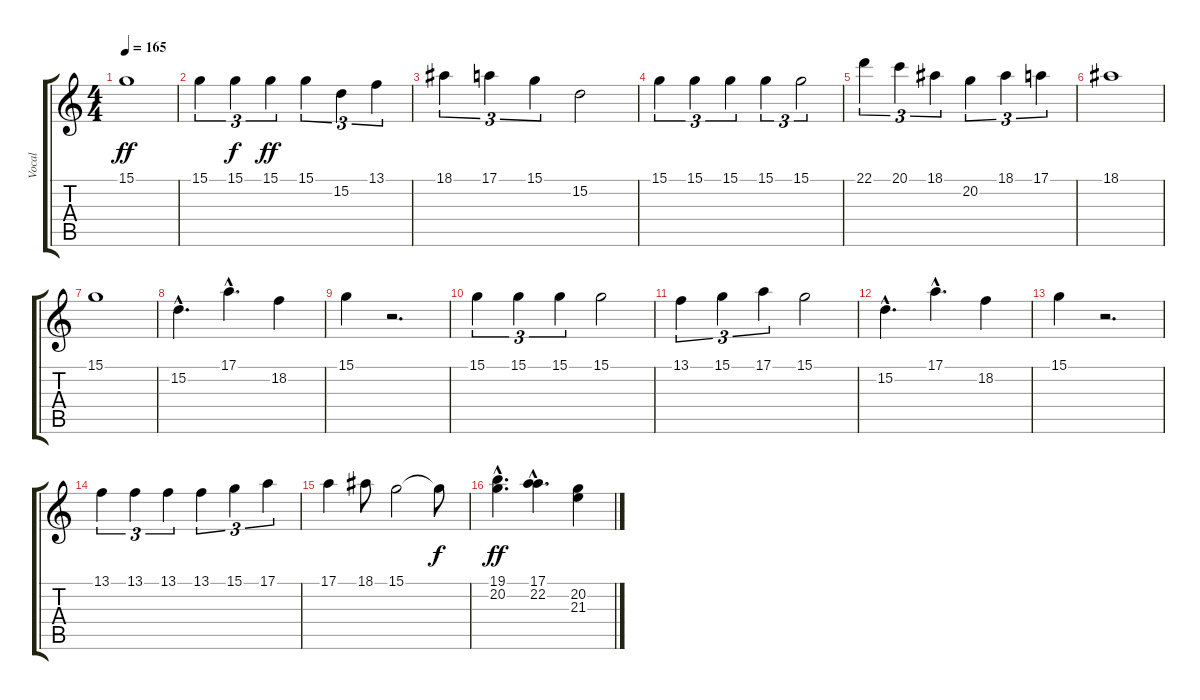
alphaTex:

\track ("Vocal" "Vocal") {instrument rockorgan}
\staff {score tabs}
\tuning (E4 B3 G3 D3 A2 E2) {hide}
\ts (4 4)
\tempo 165
\clef g2
\ks c
15.1.1{dy ff} |
15.1.4{tu (3 2)} 15.1.4{tu (3 2) dy f} 15.1.4{tu (3 2) dy ff} 15.1.4{tu (3 2)} 15.2.4{tu (3 2)} 13.1.4{tu (3 2)} |
18.1.4{tu (3 2)} 17.1.4{tu (3 2)} 15.1.4{tu (3 2)} 15.2.2 |
15.1.4{tu (3 2)} 15.1.4{tu (3 2)} 15.1.4{tu (3 2)} 15.1.4{tu (3 2)} 15.1.2{tu (3 2)} |
22.1.4{tu (3 2)} 20.1.4{tu (3 2)} 18.1.4{tu (3 2)} 20.2.4{tu (3 2)} 18.1.4{tu (3 2)} 17.1.4{tu (3 2)} |
18.1.1 |
15.1.1 |
15.2{hac}.4{d} 17.1{hac}.4{d} 18.2.4 |
15.1.4 r.2{d} |
15.1.4{tu (3 2)} 15.1.4{tu (3 2)} 15.1.4{tu (3 2)} 15.1.2 |
13.1.4{tu (3 2)} 15.1.4{tu (3 2)} 17.1.4{tu (3 2)} 15.1.2 |
15.2{hac}.4{d} 17.1{hac}.4{d} 18.2.4 |
15.1.4 r.2{d} |
13.1.4{tu (3 2)} 13.1.4{tu (3 2)} 13.1.4{tu (3 2)} 13.1.4{tu (3 2)} 15.1.4{tu (3 2)} 17.1.4{tu (3 2)} |
17.1.4 18.1.8 15.1.2 15.1{t}.8{dy f} |
(19.1{hac} 20.2{hac}).4{d dy ff} (17.1{hac} 22.2{hac}).4{d} (20.2 21.3).4
